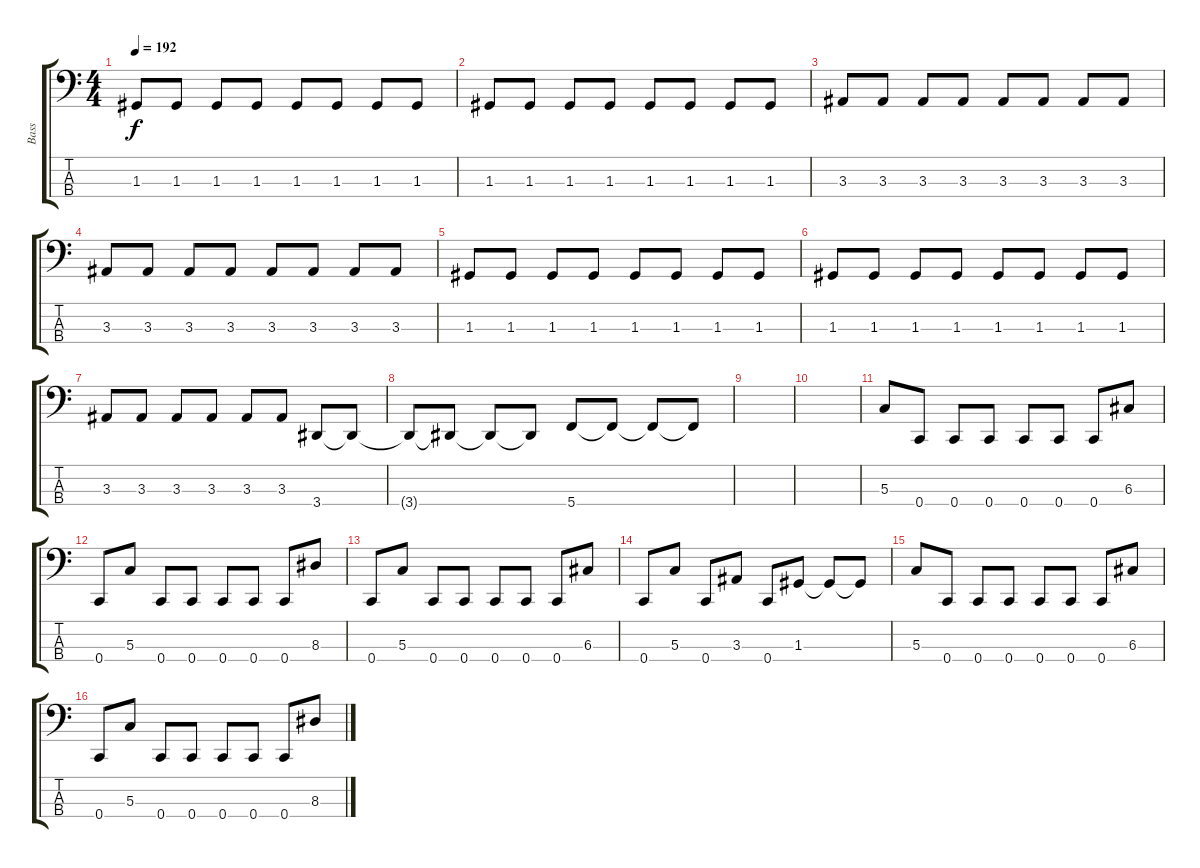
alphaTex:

\track ("Bass" "Bass") {instrument electricbassfinger}
\staff {score tabs}
\tuning (F2 C2 G1 C1) {hide}
\ts (4 4)
\tempo 192
\clef f4
\ks c
1.3.8{dy f} 1.3.8 1.3.8 1.3.8 1.3.8 1.3.8 1.3.8 1.3.8 |
1.3.8 1.3.8 1.3.8 1.3.8 1.3.8 1.3.8 1.3.8 1.3.8 |
3.3.8 3.3.8 3.3.8 3.3.8 3.3.8 3.3.8 3.3.8 3.3.8 |
3.3.8 3.3.8 3.3.8 3.3.8 3.3.8 3.3.8 3.3.8 3.3.8 |
1.3.8 1.3.8 1.3.8 1.3.8 1.3.8 1.3.8 1.3.8 1.3.8 |
1.3.8 1.3.8 1.3.8 1.3.8 1.3.8 1.3.8 1.3.8 1.3.8 |
3.3.8 3.3.8 3.3.8 3.3.8 3.3.8 3.3.8 3.4.8 3.4{t}.8 |
3.4{t}.8 3.4{t}.8 3.4{t}.8 3.4{t}.8 5.4.8 5.4{t}.8 5.4{t}.8 5.4{t}.8 |
|
|
5.3.8 0.4.8 0.4.8 0.4.8 0.4.8 0.4.8 0.4.8 6.3.8 |
0.4.8 5.3.8 0.4.8 0.4.8 0.4.8 0.4.8 0.4.8 8.3.8 |
0.4.8 5.3.8 0.4.8 0.4.8 0.4.8 0.4.8 0.4.8 6.3.8 |
0.4.8 5.3.8 0.4.8 3.3.8 0.4.8 1.3.8 1.3{t}.8 1.3{t}.8 |
5.3.8 0.4.8 0.4.8 0.4.8 0.4.8 0.4.8 0.4.8 6.3.8 |
0.4.8 5.3.8 0.4.8 0.4.8 0.4.8 0.4.8 0.4.8 8.3.8
